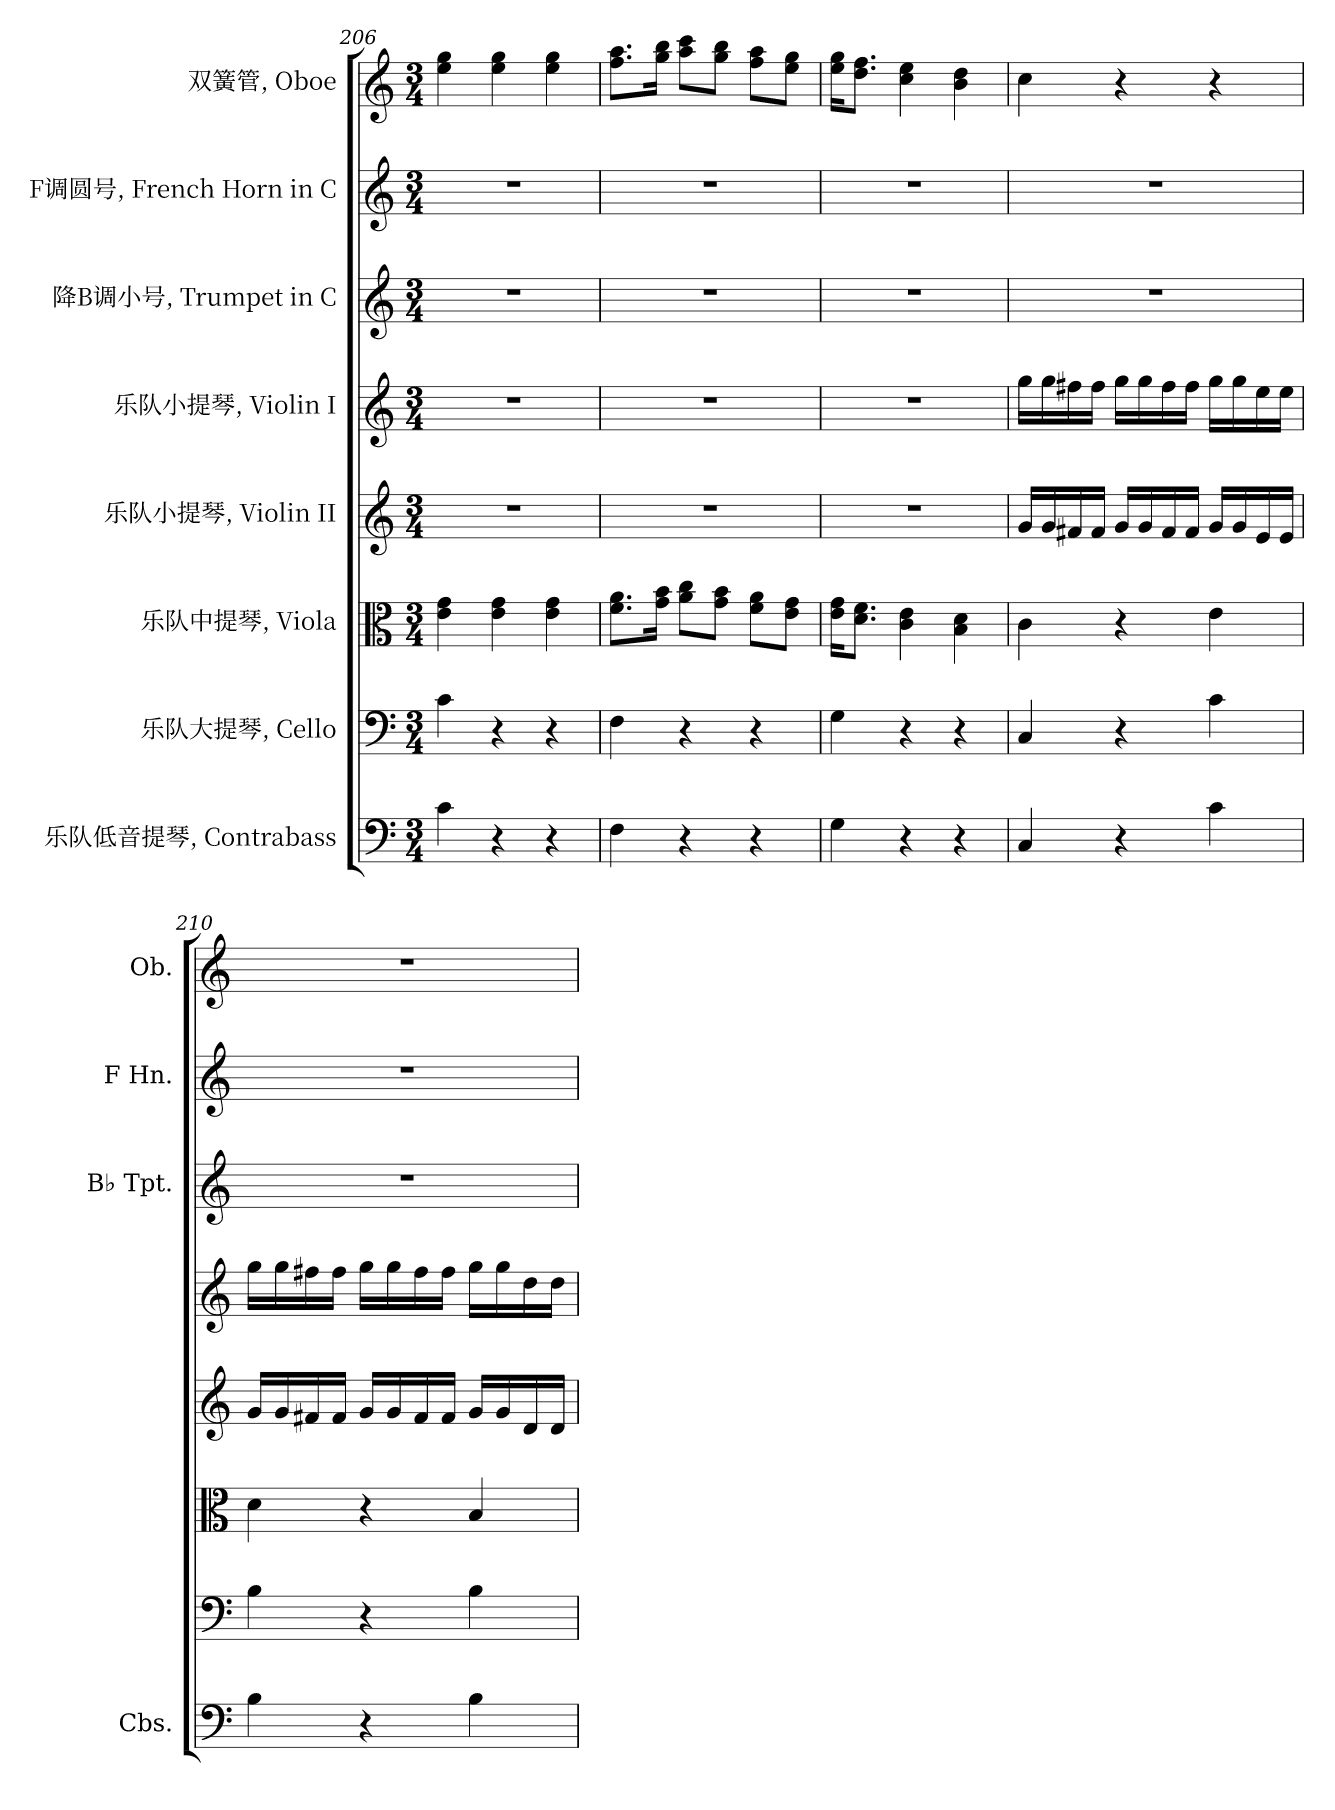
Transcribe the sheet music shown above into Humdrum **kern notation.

**kern	**kern	**kern	**kern	**kern	**kern	**kern	**kern
*part8	*part7	*part6	*part5	*part4	*part3	*part2	*part1
*staff8	*staff7	*staff6	*staff5	*staff4	*staff3	*staff2	*staff1
*I"乐队低音提琴, Contrabass	*I"乐队大提琴, Cello	*I"乐队中提琴, Viola	*I"乐队小提琴, Violin II	*I"乐队小提琴, Violin I	*I"降B调小号, Trumpet in C	*I"F调圆号, French Horn in C	*I"双簧管, Oboe
*I'Cbs.	*	*	*	*	*I'B♭ Tpt.	*I'F Hn.	*I'Ob.
*clefF4	*clefF4	*clefC3	*clefG2	*clefG2	*clefG2	*clefG2	*clefG2
*ITrd7c12	*	*	*	*	*ITrd1c2	*ITrd4c7	*
*k[]	*k[]	*k[]	*k[]	*k[]	*k[b-e-]	*k[b-]	*k[]
*M3/4	*M3/4	*M3/4	*M3/4	*M3/4	*M3/4	*M3/4	*M3/4
=206	=206	=206	=206	=206	=206	=206	=206
4C\	4c\	4e\ 4g\	2.r	2.r	2.r	2.r	4ee\ 4gg\
4r	4r	4e\ 4g\	.	.	.	.	4ee\ 4gg\
4r	4r	4e\ 4g\	.	.	.	.	4ee\ 4gg\
=207	=207	=207	=207	=207	=207	=207	=207
4FF\	4F\	8.f\ 8.a\L	2.r	2.r	2.r	2.r	8.ff\ 8.aa\L
.	.	16g\ 16b\Jk	.	.	.	.	16gg\ 16bb\Jk
4r	4r	8a\ 8cc\L	.	.	.	.	8aa\ 8ccc\L
.	.	8g\ 8b\J	.	.	.	.	8gg\ 8bb\J
4r	4r	8f\ 8a\L	.	.	.	.	8ff\ 8aa\L
.	.	8e\ 8g\J	.	.	.	.	8ee\ 8gg\J
=208	=208	=208	=208	=208	=208	=208	=208
4GG\	4G\	16e\ 16g\KL	2.r	2.r	2.r	2.r	16ee\ 16gg\KL
.	.	8.d\ 8.f\J	.	.	.	.	8.dd\ 8.ff\J
4r	4r	4c\ 4e\	.	.	.	.	4cc\ 4ee\
4r	4r	4B\ 4d\	.	.	.	.	4b\ 4dd\
=209	=209	=209	=209	=209	=209	=209	=209
4CC/	4C/	4c\	16g/LL	16gg\LL	2.r	2.r	4cc\
.	.	.	16g/	16gg\	.	.	.
.	.	.	16f#X/	16ff#X\	.	.	.
.	.	.	16f#/JJ	16ff#\JJ	.	.	.
4r	4r	4r	16g/LL	16gg\LL	.	.	4r
.	.	.	16g/	16gg\	.	.	.
.	.	.	16f#/	16ff#\	.	.	.
.	.	.	16f#/JJ	16ff#\JJ	.	.	.
4C\	4c\	4e\	16g/LL	16gg\LL	.	.	4r
.	.	.	16g/	16gg\	.	.	.
.	.	.	16e/	16ee\	.	.	.
.	.	.	16e/JJ	16ee\JJ	.	.	.
!!LO:PB:g=z
=210	=210	=210	=210	=210	=210	=210	=210
4BB\	4B\	4d\	16g/LL	16gg\LL	2.r	2.r	2.r
.	.	.	16g/	16gg\	.	.	.
.	.	.	16f#X/	16ff#X\	.	.	.
.	.	.	16f#/JJ	16ff#\JJ	.	.	.
4r	4r	4r	16g/LL	16gg\LL	.	.	.
.	.	.	16g/	16gg\	.	.	.
.	.	.	16f#/	16ff#\	.	.	.
.	.	.	16f#/JJ	16ff#\JJ	.	.	.
4BB\	4B\	4B/	16g/LL	16gg\LL	.	.	.
.	.	.	16g/	16gg\	.	.	.
.	.	.	16d/	16dd\	.	.	.
.	.	.	16d/JJ	16dd\JJ	.	.	.
=	=	=	=	=	=	=	=
*-	*-	*-	*-	*-	*-	*-	*-
